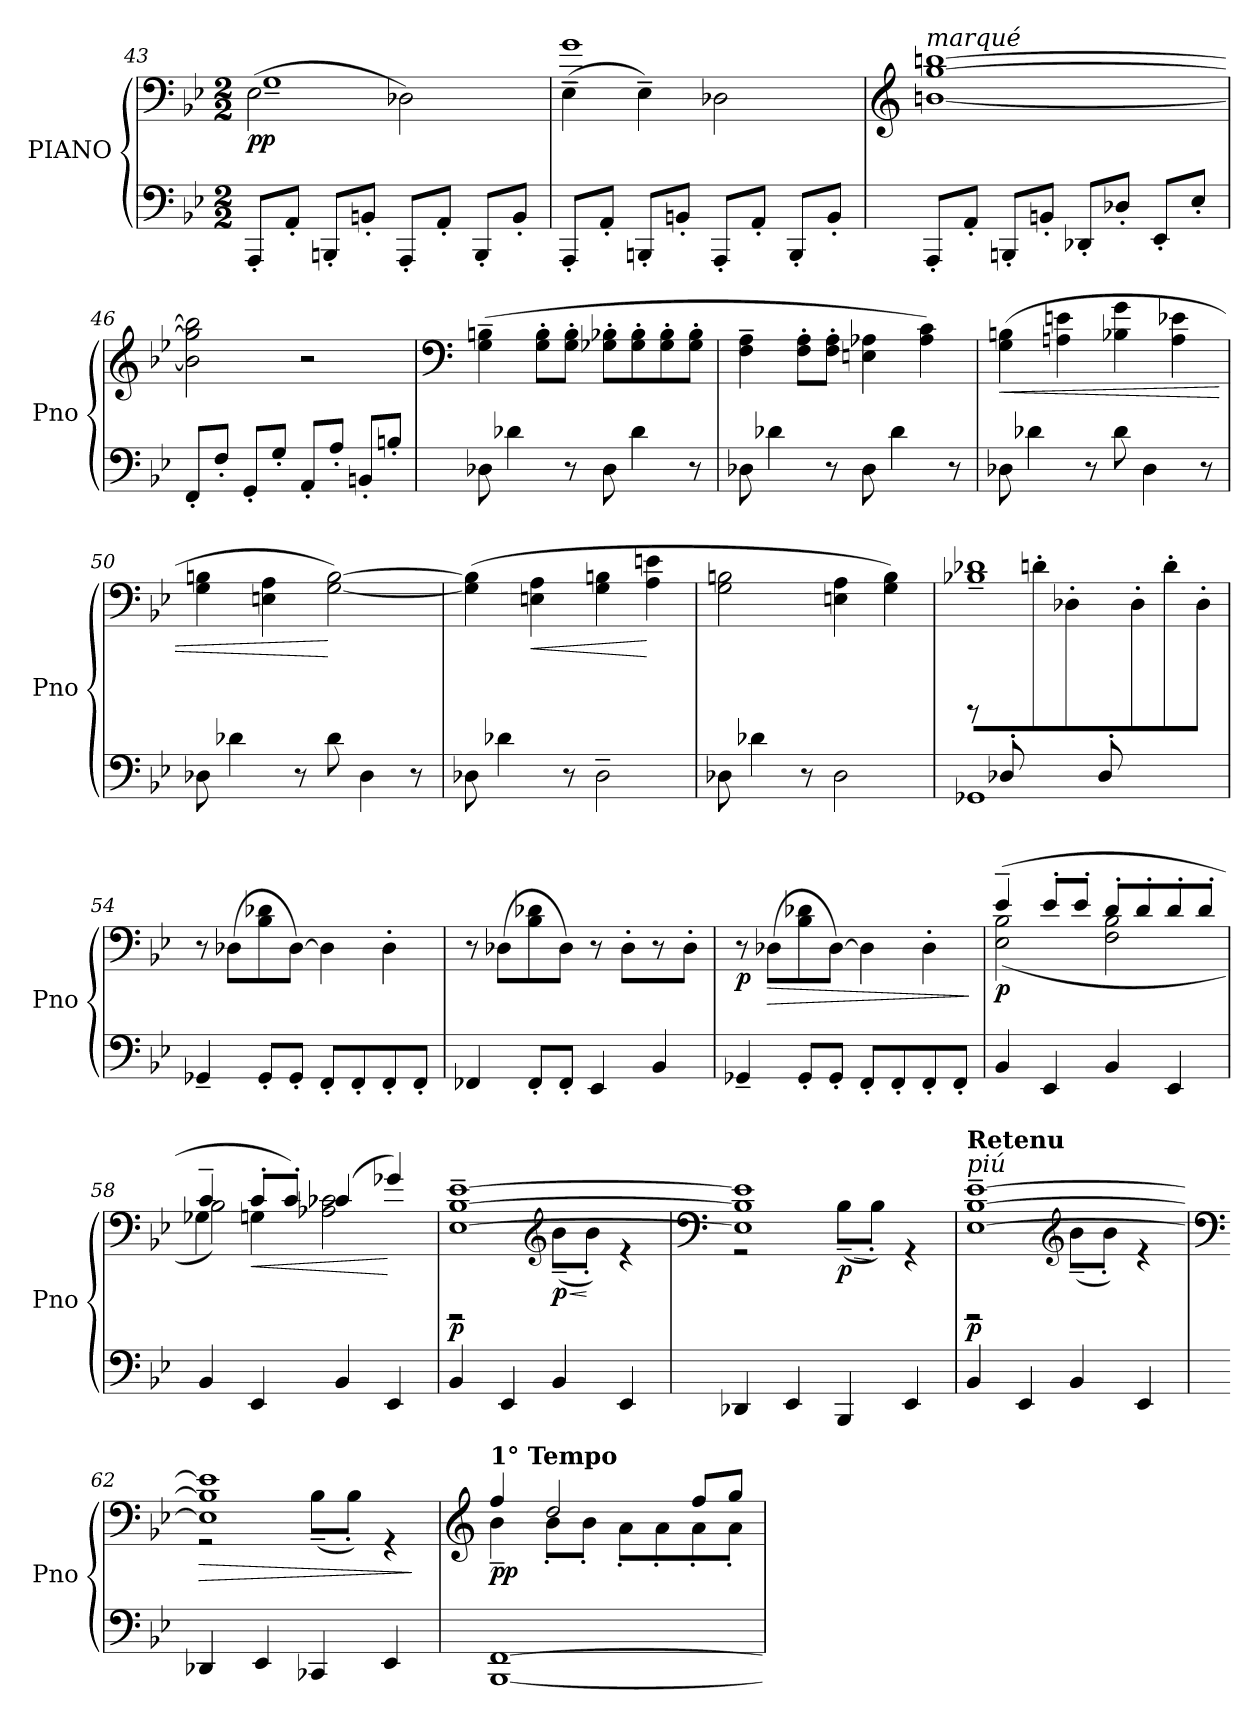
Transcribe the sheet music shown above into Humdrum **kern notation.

**kern	**kern	**dynam
*part1	*part1	*part1
*staff2	*staff1	*staff1/2
*I"PIANO	*	*
*I'Pno	*	*
*clefF4	*clefF4	*
*k[b-e-]	*k[b-e-]	*
*M2/2	*M2/2	*
=43	=43	=43
*	*^	*
!	!	!	!LO:DY:b
8AAA'/L	(<2E-\	1G~	pp
8AA'/J	.	.	.
8BBBn'/L	.	.	.
8BBn'/J	.	.	.
8AAA'/L	2D-X\)	.	.
8AA'/J	.	.	.
8BBB'/L	.	.	.
8BB'/J	.	.	.
=44	=44	=44	=44
8AAA'/L	(<4E-~\	1g~	.
8AA'/J	.	.	.
8BBBn'/L	4E-~\)	.	.
8BBn'/J	.	.	.
8AAA'/L	2D-X\	.	.
8AA'/J	.	.	.
8BBB'/L	.	.	.
8BB'/J	.	.	.
*	*v	*v	*
!!LO:LB:g=z
=45	=45	=45
*	*clefG2	*
!	!LO:TX:a:i:t=marqué	!
8AAA'/L	[1bn [1gg [1bbn	.
8AA'/J	.	.
8BBBn'/L	.	.
8BBn'/J	.	.
8DD-X'/L	.	.
8D-X'/J	.	.
8EE-'/L	.	.
8E-'/J	.	.
=46	=46	=46
8FF'/L	2b\] 2gg\] 2bb\]	.
8F'/J	.	.
8GG'/L	.	.
8G'/J	.	.
8AA'/L	2r	.
8A'/J	.	.
8BBn'/L	.	.
8Bn'/J	.	.
=47	=47	=47
*	*clefF4	*
8D-X\	(>4G\~ 4Bn\~	.
4d-X\	.	.
.	8G\' 8B\'L	.
8r	8G\' 8B\'J	.
8D-\	8G-X\' 8B-X\'L	.
4d-\	8G-\' 8B-\'	.
.	8G-\' 8B-\'	.
8r	8G-\' 8B-\'J	.
=48	=48	=48
8D-X\	4F\~ 4A\~	.
4d-X\	.	.
.	8F\' 8A\'L	.
8r	8F\' 8A\'J	.
8D-\	4En\ 4A-X\	.
4d-\	.	.
.	4A-\ 4c\)	.
8r	.	.
!!LO:LB:g=z
=49	=49	=49
!	!	!LO:HP:b
8D-X\	(>4G\ 4Bn\	<
4d-X\	.	.
.	4An\ 4en\	.
8r	.	.
8d-\	4B-X\ 4g\	.
4D-\	.	.
.	4A\ 4e-X\	.
8r	.	.
=50	=50	=50
8D-X\	4G\ 4Bn\	.
4d-X\	.	.
.	4En\ 4A\	.
8r	.	.
8d-\	[2G\ [2B\)	[
4D-\	.	.
8r	.	.
=51	=51	=51
8D-X\	(>4G\] 4B\]	.
4d-X\	.	.
!	!	!LO:HP:b
.	4En\ 4A\	<
8r	.	.
2D-~\	4G\ 4Bn\	.
.	4A\ 4en\	[
=52	=52	=52
8D-X\	2G\ 2Bn\	.
4d-X\	.	.
8r	.	.
2D-\	4En\ 4A\	.
.	4G\ 4B\)	.
!!LO:LB:g=z
=53	=53	=53
*^	*^	*
8ryy	1GG-X	8rEEEE	1B-X~ 1d-X~	.
8D-X'/L	.	8ryy	.	.
4ryy	.	8dn'\	.	.
.	.	8D-X'\J	.	.
8D-'/L	.	8ryy	.	.
4.ryy	.	8D-'\	.	.
.	.	8d'\	.	.
.	.	8D-'\J	.	.
*v	*v	*	*	*
*	*v	*v	*
=54	=54	=54
4GG-X~/	8r	.
.	(>8D-X\L	.
8GG-'/L	8B-\ 8d-X\	.
8GG-'/J	[8D-\J)	.
8FF'/L	4D-\]	.
8FF'/	.	.
8FF'/	4D-'\	.
8FF'/J	.	.
=55	=55	=55
4FF-X/	8r	.
.	(>8D-X\L	.
8FF-'/L	8B-\ 8d-X\	.
8FF-'/J	8D-\J)	.
4EE-/	8r	.
.	8D-'\L	.
4BB-/	8r	.
.	8D-'\J	.
=56	=56	=56
!	!	!LO:DY:b
4GG-X~/	8r	p
!	!	!LO:HP:b
.	(>8D-X\L	>
8GG-'/L	8B-\ 8d-X\	.
8GG-'/J	[8D-\J)	.
8FF'/L	4D-\]	.
8FF'/	.	.
8FF'/	4D-'\	.
8FF'/J	.	.
.	.	]
!!LO:PB:g=z
=57	=57	=57
*	*^	*
!	!	!	!LO:DY:b
4BB-/	(>4e-~/	(<2E-\ 2B-\	p
4EE-/	8e-'/L	.	.
.	8e-'/J	.	.
4BB-/	8d'/L	2F\ 2B-\	.
.	8d'/	.	.
4EE-/	8d'/	.	.
.	8d'/J	.	.
=58	=58	=58	=58
*	*	*^	*
4BB-/	4c~/	2B-\)	4G-X\	.
!	!	!	!	!LO:HP:b
4EE-/	8c'/L	.	4Gn\	<
.	8c'/J)	.	.	.
4BB-/	(>4c-X/	2A-X\ 2c-X\	2ryy	.
4EE-/	4g-X/)	.	.	[
*	*	*v	*v	*
=59	=59	=59	=59
!	!	!	!LO:DY:b
4BB-/	[1E-~ [1B-~ [1e-~	2rBBBB	p
4EE-/	.	.	.
*	*clefG2	*	*
!	!	!	!LO:HP:b
!	!	!	!LO:DY:n=1:b
4BB-/	.	(>8b-~\L	< p
.	.	8b-'\J)	[
4EE-/	.	4r	.
=60	=60	=60	=60
*	*clefF4	*	*
4DD-X/	1E-] 1B-] 1e-]	2rGG	.
4EE-/	.	.	.
!	!	!	!LO:HP:b
!	!	!	!LO:DY:n=1:b
4BBB-/	.	(>8B-~\L	> p
.	.	8B-'\J)	]
4EE-/	.	4r	.
!!LO:PB:g=z	!!
=61	=61	=61	=61
!	!LO:TX:a:i:t=piú	!	!
!	!LO:TX:a:B:t=Retenu	!	!
!	!	!	!LO:DY:b
4BB-/	[1E-~ [1B-~ [1e-~	2rBBBB	p
4EE-/	.	.	.
*	*clefG2	*	*
4BB-/	.	(>8b-~\L	.
.	.	8b-'\J)	.
4EE-/	.	4r	.
=62	=62	=62	=62
*	*clefF4	*	*
!	!	!	!LO:HP:b
4DD-X/	1E-] 1B-] 1e-]	2rGG	>
4EE-/	.	.	.
4CC-X/	.	(>8B-~\L	.
.	.	8B-'\J)	.
4EE-/	.	4r	.
*	*v	*v	*
.	.	]
=63	=63	=63
*	*clefG2	*
*	*^	*
!	!LO:TX:a:B:t=1° Tempo	!	!
!	!	!	!LO:DY:b
[1BBB- [1FF	4ff/	4b-~\	pp
.	2dd/	8b-'\L	.
.	.	8b-'\J	.
.	.	8a'\L	.
.	.	8a'\	.
.	8ff/L	8a'\	.
.	8gg/J	8a'\J	.
*	*v	*v	*
=	=	=
*-	*-	*-
